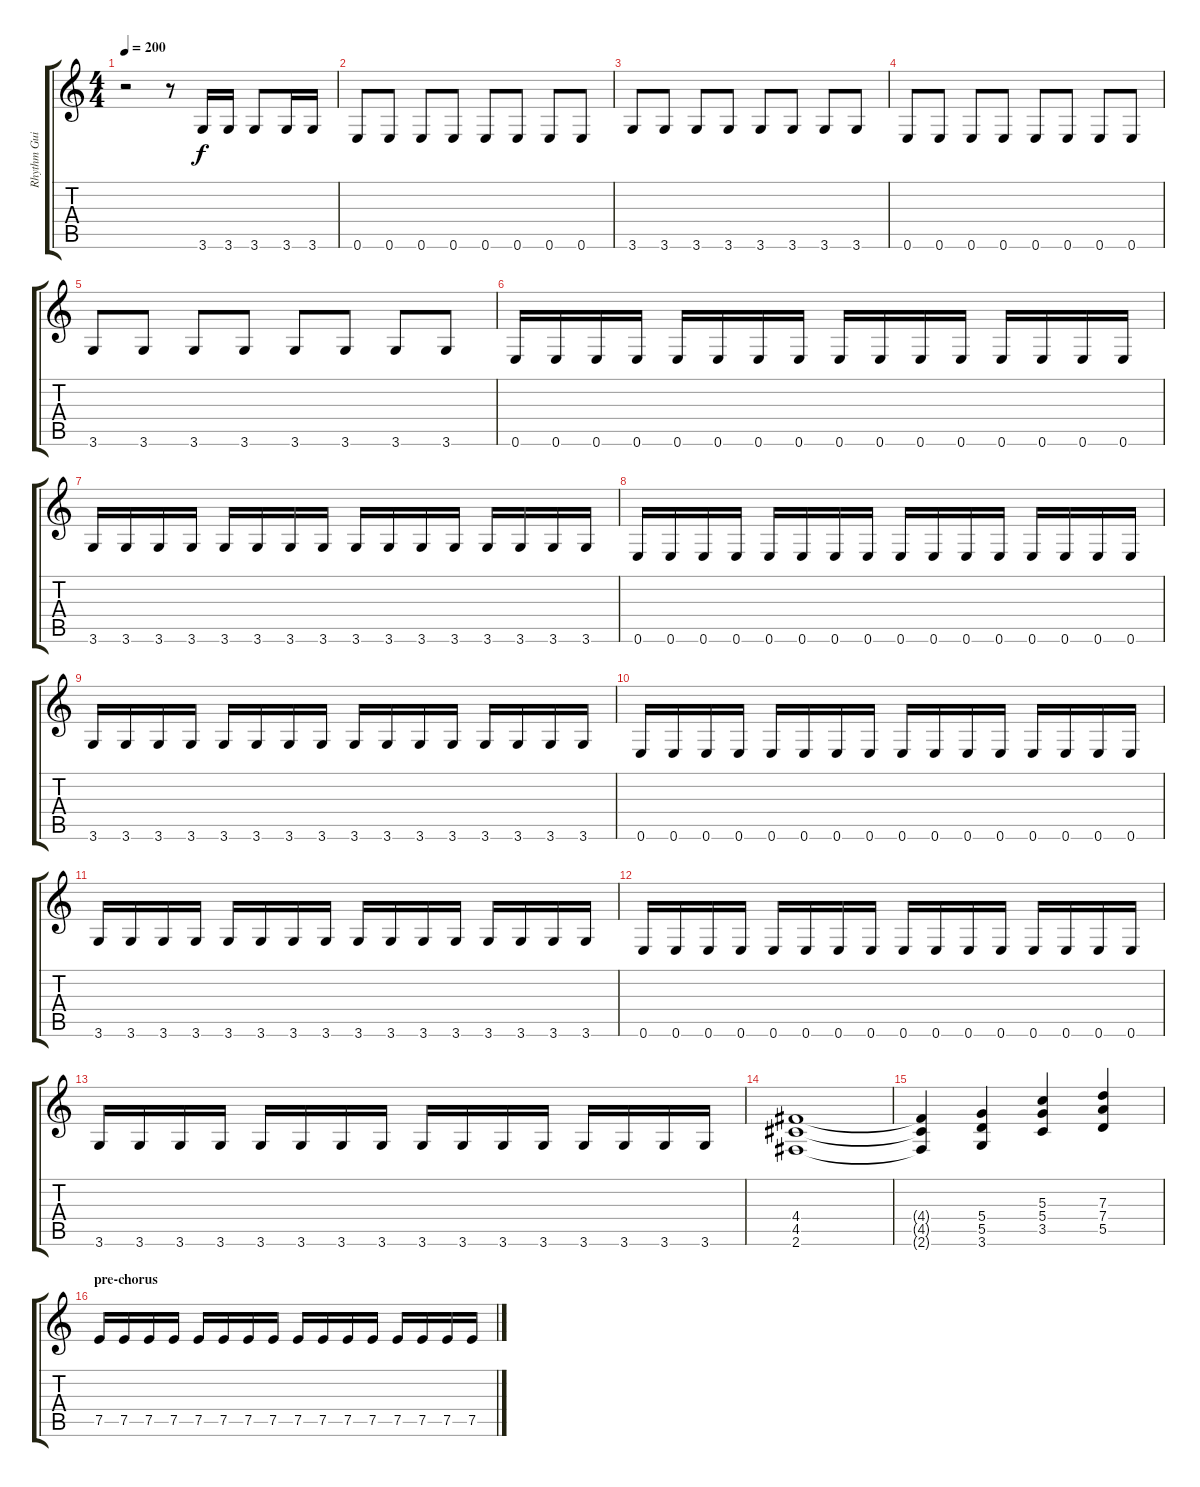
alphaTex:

\track ("Rhythm Guitar" "Rhythm Gui") {instrument distortionguitar}
\staff {score tabs}
\tuning (E4 B3 G3 D3 A2 E2) {hide}
\ts (4 4)
\tempo 200
\clef g2
\ks c
r.2{dy f} r.8 3.6.16 3.6.16 3.6.8 3.6.16 3.6.16 |
0.6.8 0.6.8 0.6.8 0.6.8 0.6.8 0.6.8 0.6.8 0.6.8 |
3.6.8 3.6.8 3.6.8 3.6.8 3.6.8 3.6.8 3.6.8 3.6.8 |
0.6.8 0.6.8 0.6.8 0.6.8 0.6.8 0.6.8 0.6.8 0.6.8 |
3.6.8 3.6.8 3.6.8 3.6.8 3.6.8 3.6.8 3.6.8 3.6.8 |
0.6.16 0.6.16 0.6.16 0.6.16 0.6.16 0.6.16 0.6.16 0.6.16 0.6.16 0.6.16 0.6.16 0.6.16 0.6.16 0.6.16 0.6.16 0.6.16 |
3.6.16 3.6.16 3.6.16 3.6.16 3.6.16 3.6.16 3.6.16 3.6.16 3.6.16 3.6.16 3.6.16 3.6.16 3.6.16 3.6.16 3.6.16 3.6.16 |
0.6.16 0.6.16 0.6.16 0.6.16 0.6.16 0.6.16 0.6.16 0.6.16 0.6.16 0.6.16 0.6.16 0.6.16 0.6.16 0.6.16 0.6.16 0.6.16 |
3.6.16 3.6.16 3.6.16 3.6.16 3.6.16 3.6.16 3.6.16 3.6.16 3.6.16 3.6.16 3.6.16 3.6.16 3.6.16 3.6.16 3.6.16 3.6.16 |
0.6.16 0.6.16 0.6.16 0.6.16 0.6.16 0.6.16 0.6.16 0.6.16 0.6.16 0.6.16 0.6.16 0.6.16 0.6.16 0.6.16 0.6.16 0.6.16 |
3.6.16 3.6.16 3.6.16 3.6.16 3.6.16 3.6.16 3.6.16 3.6.16 3.6.16 3.6.16 3.6.16 3.6.16 3.6.16 3.6.16 3.6.16 3.6.16 |
0.6.16 0.6.16 0.6.16 0.6.16 0.6.16 0.6.16 0.6.16 0.6.16 0.6.16 0.6.16 0.6.16 0.6.16 0.6.16 0.6.16 0.6.16 0.6.16 |
3.6.16 3.6.16 3.6.16 3.6.16 3.6.16 3.6.16 3.6.16 3.6.16 3.6.16 3.6.16 3.6.16 3.6.16 3.6.16 3.6.16 3.6.16 3.6.16 |
(4.4 4.5 2.6).1 |
(4.4{t} 4.5{t} 2.6{t}).4 (5.4 5.5 3.6).4 (5.3 5.4 3.5).4 (7.3 7.4 5.5).4 |
\section ("" "pre-chorus")
7.5.16 7.5.16 7.5.16 7.5.16 7.5.16 7.5.16 7.5.16 7.5.16 7.5.16 7.5.16 7.5.16 7.5.16 7.5.16 7.5.16 7.5.16 7.5.16
